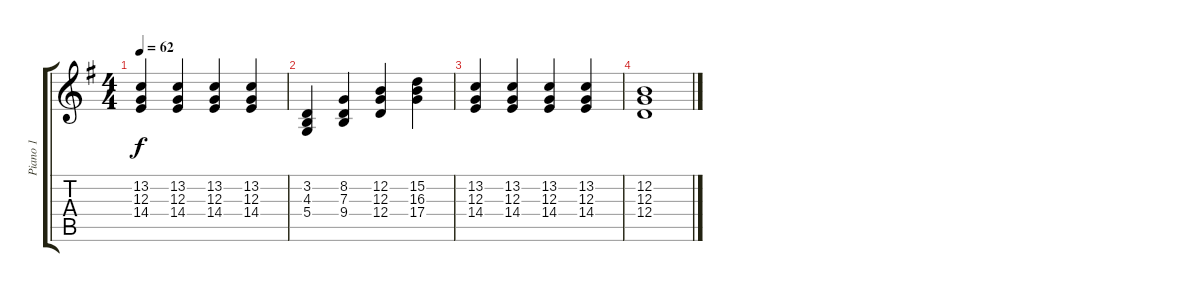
\track ("Piano 1" "Piano 1") {instrument acousticgrandpiano}
\staff {score tabs}
\tuning (E4 B3 G3 D3 A2 E2) {hide}
\ts (4 4)
\tempo 62
\clef g2
\ks g
(13.2 12.3 14.4).4{dy f} (13.2 12.3 14.4).4 (13.2 12.3 14.4).4 (13.2 12.3 14.4).4 |
(3.2 4.3 5.4).4 (8.2 7.3 9.4).4 (12.2 12.3 12.4).4 (15.2 16.3 17.4).4 |
(13.2 12.3 14.4).4 (13.2 12.3 14.4).4 (13.2 12.3 14.4).4 (13.2 12.3 14.4).4 |
(12.2 12.3 12.4).1
